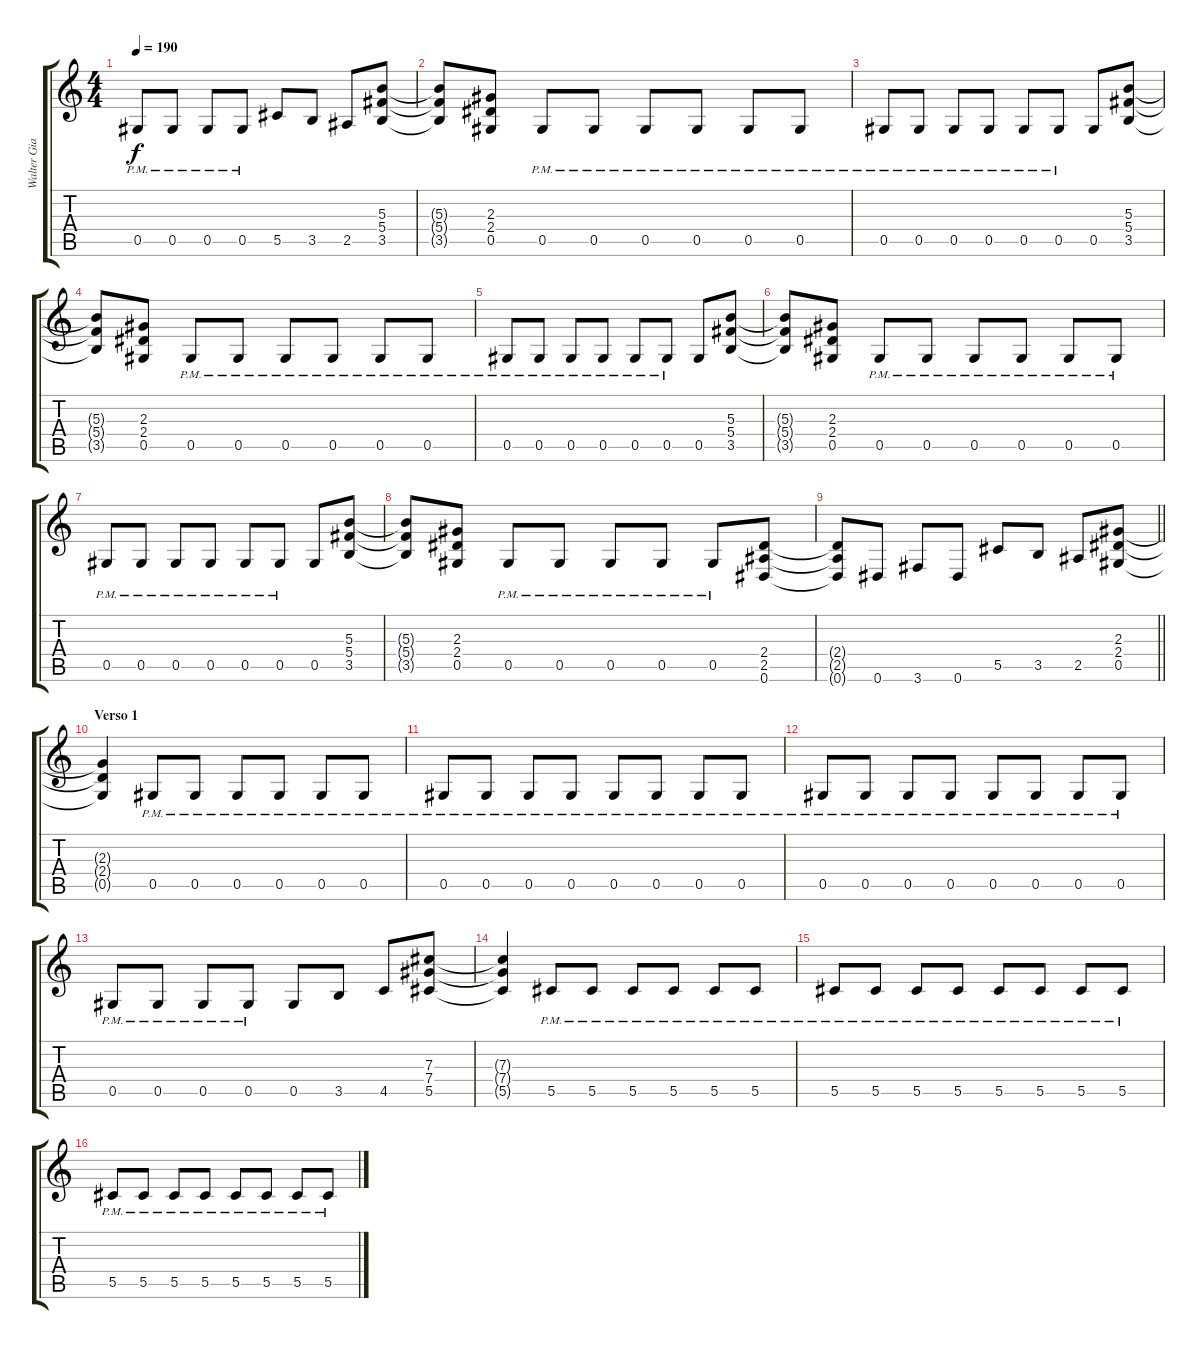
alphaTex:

\track ("Walter Giardino Lead" "Walter Gia") {instrument distortionguitar}
\staff {score tabs}
\tuning (Eb4 Bb3 Gb3 Db3 Ab2 Eb2) {hide}
\ts (4 4)
\tempo 190
\clef g2
\ks c
0.5{pm}.8{dy f} 0.5{pm}.8 0.5{pm}.8 0.5{pm}.8 5.5.8 3.5.8 2.5.8 (5.3 5.4 3.5).8 |
(5.3{t} 5.4{t} 3.5{t}).8 (2.3 2.4 0.5).8 0.5{pm}.8 0.5{pm}.8 0.5{pm}.8 0.5{pm}.8 0.5{pm}.8 0.5{pm}.8 |
0.5{pm}.8 0.5{pm}.8 0.5{pm}.8 0.5{pm}.8 0.5{pm}.8 0.5{pm}.8 0.5.8 (5.3 5.4 3.5).8 |
(5.3{t} 5.4{t} 3.5{t}).8 (2.3 2.4 0.5).8 0.5{pm}.8 0.5{pm}.8 0.5{pm}.8 0.5{pm}.8 0.5{pm}.8 0.5{pm}.8 |
0.5{pm}.8 0.5{pm}.8 0.5{pm}.8 0.5{pm}.8 0.5{pm}.8 0.5{pm}.8 0.5.8 (5.3 5.4 3.5).8 |
(5.3{t} 5.4{t} 3.5{t}).8 (2.3 2.4 0.5).8 0.5{pm}.8 0.5{pm}.8 0.5{pm}.8 0.5{pm}.8 0.5{pm}.8 0.5{pm}.8 |
0.5{pm}.8 0.5{pm}.8 0.5{pm}.8 0.5{pm}.8 0.5{pm}.8 0.5{pm}.8 0.5.8 (5.3 5.4 3.5).8 |
(5.3{t} 5.4{t} 3.5{t}).8 (2.3 2.4 0.5).8 0.5{pm}.8 0.5{pm}.8 0.5{pm}.8 0.5{pm}.8 0.5{pm}.8 (2.4 2.5 0.6).8 |
\barLineRight lightlight
(2.4{t} 2.5{t} 0.6{t}).8 0.6.8 3.6.8 0.6.8 5.5.8 3.5.8 2.5.8 (2.3 2.4 0.5).8 |
\section ("" "Verso 1")
(2.3{t} 2.4{t} 0.5{t}).4 0.5{pm}.8 0.5{pm}.8 0.5{pm}.8 0.5{pm}.8 0.5{pm}.8 0.5{pm}.8 |
0.5{pm}.8 0.5{pm}.8 0.5{pm}.8 0.5{pm}.8 0.5{pm}.8 0.5{pm}.8 0.5{pm}.8 0.5{pm}.8 |
0.5{pm}.8 0.5{pm}.8 0.5{pm}.8 0.5{pm}.8 0.5{pm}.8 0.5{pm}.8 0.5{pm}.8 0.5{pm}.8 |
0.5{pm}.8 0.5{pm}.8 0.5{pm}.8 0.5{pm}.8 0.5.8 3.5.8 4.5.8 (7.3 7.4 5.5).8 |
(7.3{t} 7.4{t} 5.5{t}).4 5.5{pm}.8 5.5{pm}.8 5.5{pm}.8 5.5{pm}.8 5.5{pm}.8 5.5{pm}.8 |
5.5{pm}.8 5.5{pm}.8 5.5{pm}.8 5.5{pm}.8 5.5{pm}.8 5.5{pm}.8 5.5{pm}.8 5.5{pm}.8 |
5.5{pm}.8 5.5{pm}.8 5.5{pm}.8 5.5{pm}.8 5.5{pm}.8 5.5{pm}.8 5.5{pm}.8 5.5{pm}.8
